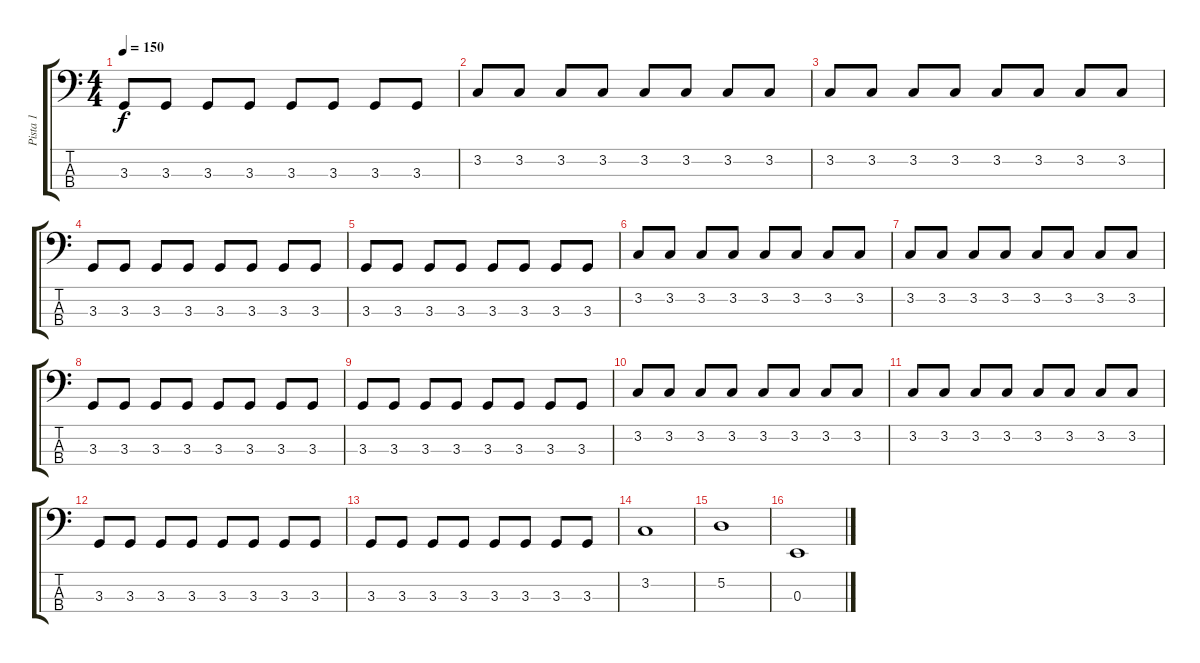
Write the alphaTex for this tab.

\track ("Pista 1" "Pista 1") {instrument electricbassfinger}
\staff {score tabs}
\tuning (D2 A1 E1 B0) {hide}
\ts (4 4)
\tempo 150
\clef f4
\ks c
3.3.8{dy f} 3.3.8 3.3.8 3.3.8 3.3.8 3.3.8 3.3.8 3.3.8 |
3.2.8 3.2.8 3.2.8 3.2.8 3.2.8 3.2.8 3.2.8 3.2.8 |
3.2.8 3.2.8 3.2.8 3.2.8 3.2.8 3.2.8 3.2.8 3.2.8 |
3.3.8 3.3.8 3.3.8 3.3.8 3.3.8 3.3.8 3.3.8 3.3.8 |
3.3.8 3.3.8 3.3.8 3.3.8 3.3.8 3.3.8 3.3.8 3.3.8 |
3.2.8 3.2.8 3.2.8 3.2.8 3.2.8 3.2.8 3.2.8 3.2.8 |
3.2.8 3.2.8 3.2.8 3.2.8 3.2.8 3.2.8 3.2.8 3.2.8 |
3.3.8 3.3.8 3.3.8 3.3.8 3.3.8 3.3.8 3.3.8 3.3.8 |
3.3.8 3.3.8 3.3.8 3.3.8 3.3.8 3.3.8 3.3.8 3.3.8 |
3.2.8 3.2.8 3.2.8 3.2.8 3.2.8 3.2.8 3.2.8 3.2.8 |
3.2.8 3.2.8 3.2.8 3.2.8 3.2.8 3.2.8 3.2.8 3.2.8 |
3.3.8 3.3.8 3.3.8 3.3.8 3.3.8 3.3.8 3.3.8 3.3.8 |
3.3.8 3.3.8 3.3.8 3.3.8 3.3.8 3.3.8 3.3.8 3.3.8 |
3.2.1 |
5.2.1 |
0.3.1
